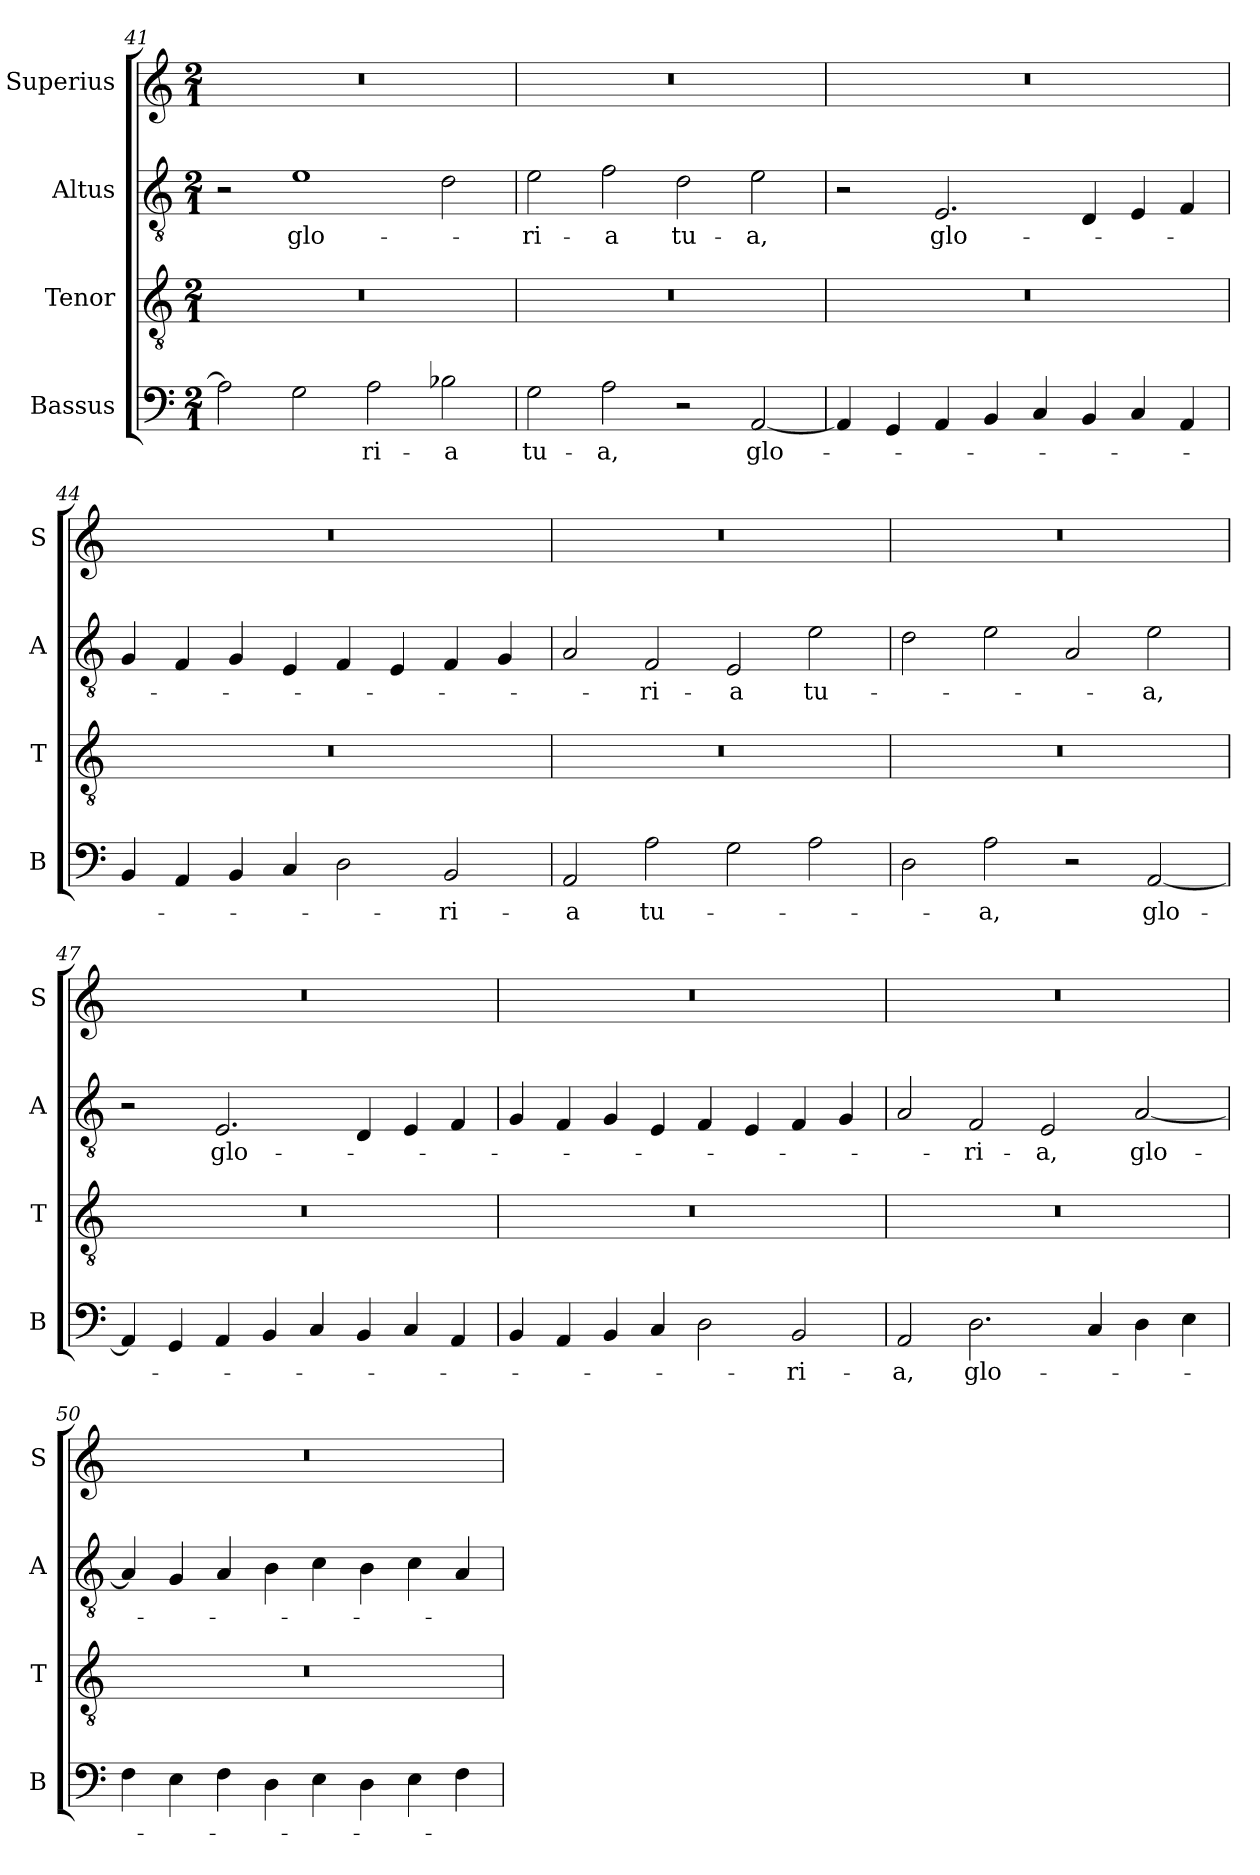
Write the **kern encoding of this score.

**kern	**text	**kern	**kern	**text	**kern
*part4	*part4	*part3	*part2	*part2	*part1
*staff4	*staff4	*staff3	*staff2	*staff2	*staff1
*I"Bassus	*	*I"Tenor	*I"Altus	*	*I"Superius
*I'B	*	*I'T	*I'A	*	*I'S
*clefF4	*	*clefGv2	*clefGv2	*	*clefG2
*k[]	*	*k[]	*k[]	*	*k[]
*M2/1	*	*M2/1	*M2/1	*	*M2/1
=41	=41	=41	=41	=41	=41
2A\]	.	0r	2r	.	0r
2G\	.	.	1e	glo-	.
2A\	-ri-	.	.	.	.
2B-X\	-a	.	2d\	.	.
=42	=42	=42	=42	=42	=42
2G\	tu-	0r	2e\	-ri-	0r
2A\	-a,	.	2f\	-a	.
2r	.	.	2d\	tu-	.
[2AA/	glo-	.	2e\	-a,	.
=43	=43	=43	=43	=43	=43
4AA/]	.	0r	2r	.	0r
4GG/	.	.	.	.	.
4AA/	.	.	2.E/	glo-	.
4BB/	.	.	.	.	.
4C/	.	.	.	.	.
4BB/	.	.	4D/	.	.
4C/	.	.	4E/	.	.
4AA/	.	.	4F/	.	.
=44	=44	=44	=44	=44	=44
4BB/	.	0r	4G/	.	0r
4AA/	.	.	4F/	.	.
4BB/	.	.	4G/	.	.
4C/	.	.	4E/	.	.
2D\	.	.	4F/	.	.
.	.	.	4E/	.	.
2BB/	-ri-	.	4F/	.	.
.	.	.	4G/	.	.
=45	=45	=45	=45	=45	=45
2AA/	-a	0r	2A/	.	0r
2A\	tu-	.	2F/	-ri-	.
2G\	.	.	2E/	-a	.
2A\	.	.	2e\	tu-	.
=46	=46	=46	=46	=46	=46
2D\	.	0r	2d\	.	0r
2A\	-a,	.	2e\	.	.
2r	.	.	2A/	.	.
[2AA/	glo-	.	2e\	-a,	.
=47	=47	=47	=47	=47	=47
4AA/]	.	0r	2r	.	0r
4GG/	.	.	.	.	.
4AA/	.	.	2.E/	glo-	.
4BB/	.	.	.	.	.
4C/	.	.	.	.	.
4BB/	.	.	4D/	.	.
4C/	.	.	4E/	.	.
4AA/	.	.	4F/	.	.
=48	=48	=48	=48	=48	=48
4BB/	.	0r	4G/	.	0r
4AA/	.	.	4F/	.	.
4BB/	.	.	4G/	.	.
4C/	.	.	4E/	.	.
2D\	.	.	4F/	.	.
.	.	.	4E/	.	.
2BB/	-ri-	.	4F/	.	.
.	.	.	4G/	.	.
=49	=49	=49	=49	=49	=49
2AA/	-a,	0r	2A/	.	0r
2.D\	glo-	.	2F/	-ri-	.
.	.	.	2E/	-a,	.
4C/	.	.	.	.	.
4D\	.	.	[2A/	glo-	.
4E\	.	.	.	.	.
=50	=50	=50	=50	=50	=50
4F\	.	0r	4A/]	.	0r
4E\	.	.	4G/	.	.
4F\	.	.	4A/	.	.
4D\	.	.	4B\	.	.
4E\	.	.	4c\	.	.
4D\	.	.	4B\	.	.
4E\	.	.	4c\	.	.
4F\	.	.	4A/	.	.
=	=	=	=	=	=
*-	*-	*-	*-	*-	*-
